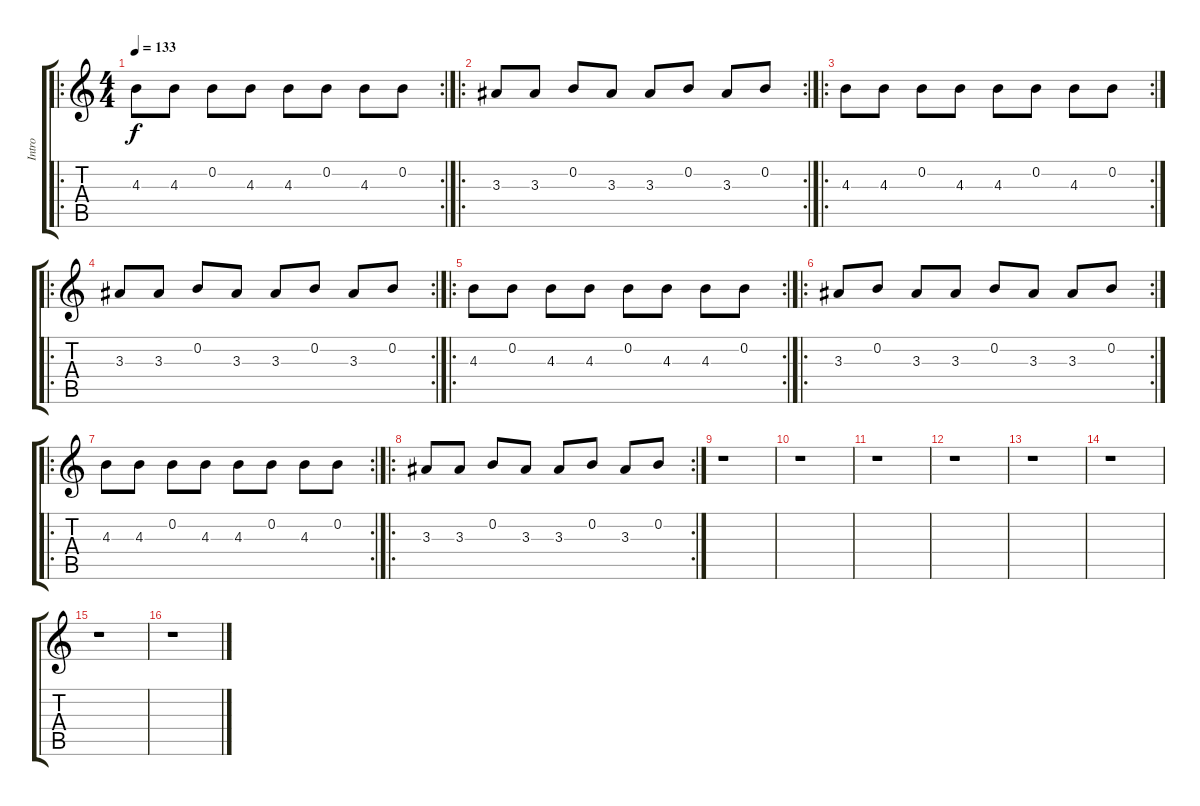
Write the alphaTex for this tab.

\track ("Intro" "Intro") {instrument electricguitarclean}
\staff {score tabs}
\tuning (E4 B3 G3 D3 A2 E2) {hide}
\ro
\rc 2
\ts (4 4)
\tempo 133
\clef g2
\ks c
4.3.8{dy f instrument electricguitarclean} 4.3.8 0.2.8 4.3.8 4.3.8 0.2.8 4.3.8 0.2.8 |
\ro
\rc 2
3.3.8 3.3.8 0.2.8 3.3.8 3.3.8 0.2.8 3.3.8 0.2.8 |
\ro
\rc 2
4.3.8 4.3.8 0.2.8 4.3.8 4.3.8 0.2.8 4.3.8 0.2.8 |
\ro
\rc 2
3.3.8 3.3.8 0.2.8 3.3.8 3.3.8 0.2.8 3.3.8 0.2.8 |
\ro
\rc 2
4.3.8 0.2.8 4.3.8 4.3.8 0.2.8 4.3.8 4.3.8 0.2.8 |
\ro
\rc 2
3.3.8 0.2.8 3.3.8 3.3.8 0.2.8 3.3.8 3.3.8 0.2.8 |
\ro
\rc 2
4.3.8 4.3.8 0.2.8 4.3.8 4.3.8 0.2.8 4.3.8 0.2.8 |
\ro
\rc 2
3.3.8 3.3.8 0.2.8 3.3.8 3.3.8 0.2.8 3.3.8 0.2.8 |
r.1 |
r.1 |
r.1 |
r.1 |
r.1 |
r.1 |
r.1 |
r.1
